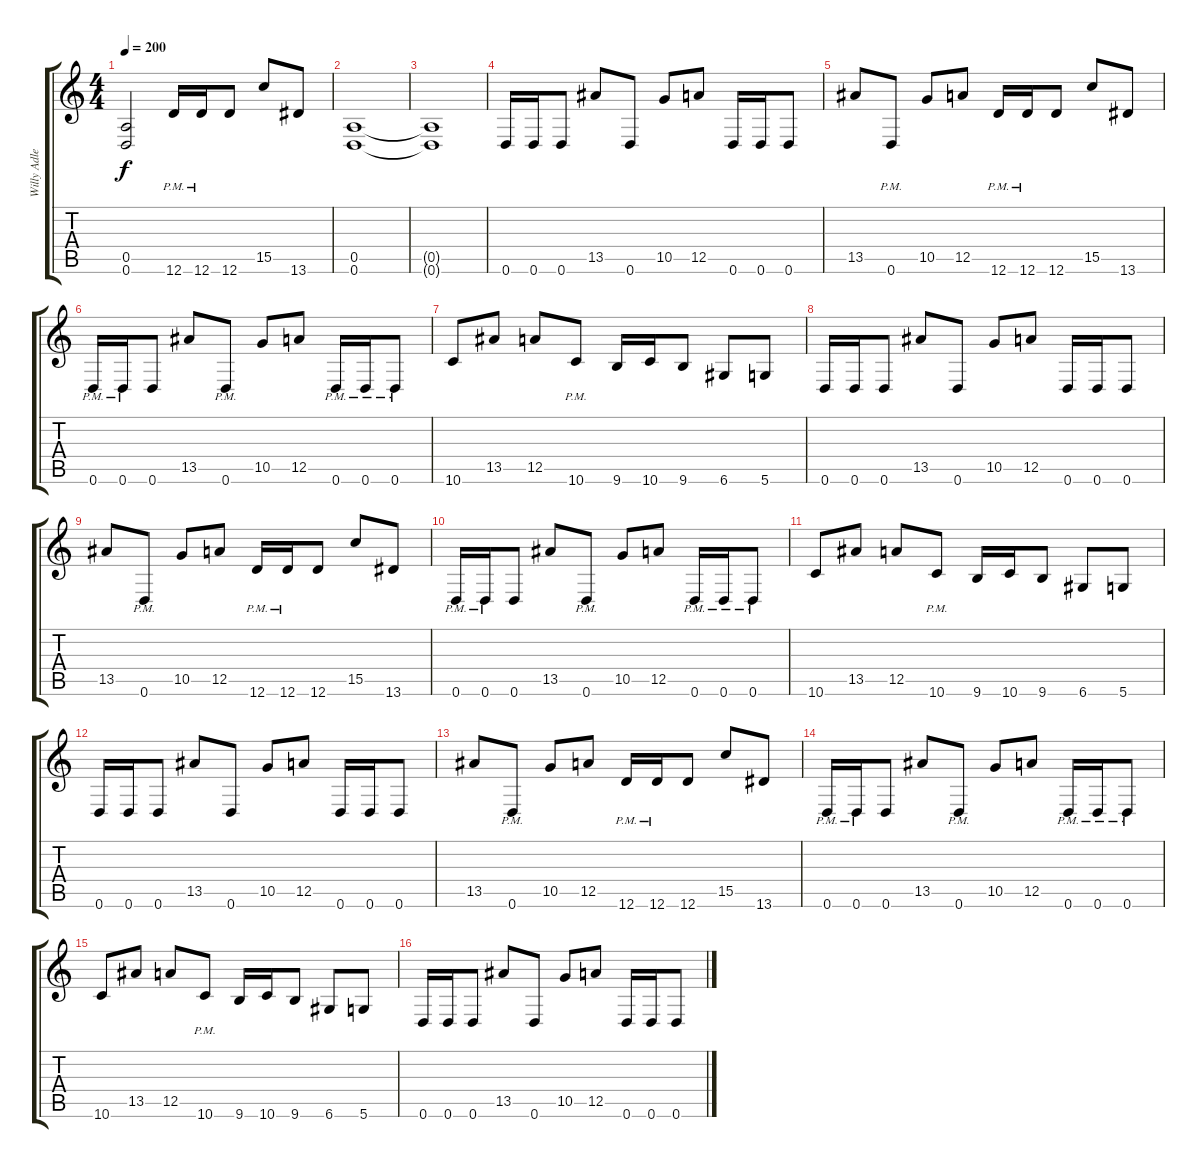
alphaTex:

\track ("Willy Adler" "Willy Adle") {instrument distortionguitar}
\staff {score tabs}
\tuning (E4 B3 G3 D3 A2 D2) {hide}
\ts (4 4)
\tempo 200
\clef g2
\ks c
(0.5{t} 0.6{t}).2{dy f} 12.6{pm}.16 12.6{pm}.16 12.6.8 15.5.8 13.6.8 |
(0.5 0.6).1 |
(0.5{t} 0.6{t}).1 |
0.6.16 0.6.16 0.6.8 13.5.8 0.6.8 10.5.8 12.5.8 0.6.16 0.6.16 0.6.8 |
13.5.8 0.6{pm}.8 10.5.8 12.5.8 12.6{pm}.16 12.6{pm}.16 12.6.8 15.5.8 13.6.8 |
0.6{pm}.16 0.6{pm}.16 0.6.8 13.5.8 0.6{pm}.8 10.5.8 12.5.8 0.6{pm}.16 0.6{pm}.16 0.6{pm}.8 |
10.6.8 13.5.8 12.5.8 10.6{pm}.8 9.6.16 10.6.16 9.6.8 6.6.8 5.6.8 |
0.6.16 0.6.16 0.6.8 13.5.8 0.6.8 10.5.8 12.5.8 0.6.16 0.6.16 0.6.8 |
13.5.8 0.6{pm}.8 10.5.8 12.5.8 12.6{pm}.16 12.6{pm}.16 12.6.8 15.5.8 13.6.8 |
0.6{pm}.16 0.6{pm}.16 0.6.8 13.5.8 0.6{pm}.8 10.5.8 12.5.8 0.6{pm}.16 0.6{pm}.16 0.6{pm}.8 |
10.6.8 13.5.8 12.5.8 10.6{pm}.8 9.6.16 10.6.16 9.6.8 6.6.8{txt ""} 5.6.8 |
0.6.16 0.6.16 0.6.8 13.5.8 0.6.8 10.5.8 12.5.8 0.6.16 0.6.16 0.6.8 |
13.5.8 0.6{pm}.8 10.5.8 12.5.8 12.6{pm}.16 12.6{pm}.16 12.6.8 15.5.8 13.6.8 |
0.6{pm}.16 0.6{pm}.16 0.6.8 13.5.8 0.6{pm}.8 10.5.8 12.5.8 0.6{pm}.16 0.6{pm}.16 0.6{pm}.8 |
10.6.8 13.5.8 12.5.8 10.6{pm}.8 9.6.16 10.6.16 9.6.8 6.6.8 5.6.8 |
0.6.16 0.6.16 0.6.8 13.5.8 0.6.8 10.5.8 12.5.8 0.6.16 0.6.16 0.6.8
